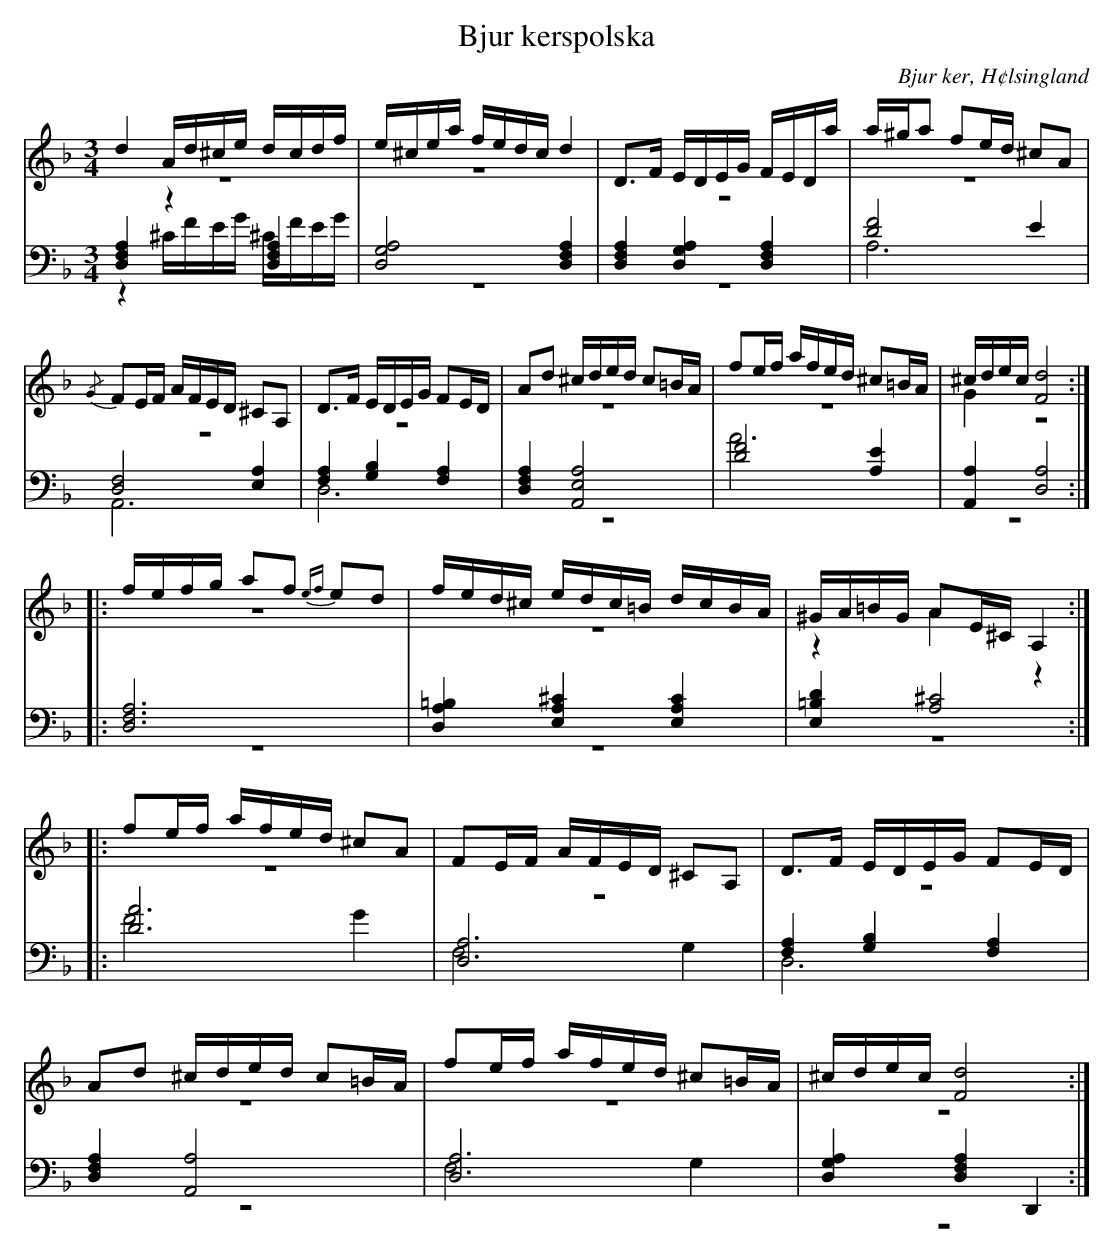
X:1
T: Bjur kerspolska
O: Bjur ker, H¢lsingland
M: 3/4
L: 1/16
K: Dm
V:1
V:2 merge
V:3
V:4 merge
V:1
d4 Ad^ce dcdf |e^cea fedc d4|D2>F2 EDEG FEDa|a^ga2 f2ed ^c2A2|
{/G}F2EF AFED ^C2A,2|D2>F2 EDEG F2ED|A2d2 ^cded c2=BA|f2ef afed ^c2=BA|^cdec [F8d8]:|
|:fefg a2f2 {ef}e2d2 |fed^c edc=B dcBA|^GA=BG A2E^C A,4:|
|:f2ef afed ^c2A2|F2EF AFED ^C2A,2|D2>F2 EDEG F2ED|
A2d2 ^cded c2=BA|f2ef afed ^c2=BA|^cdec [F8d8]:|
V:2
z12|z12|z12|z12|
z12|z12|z12|z12|G4 z8:|
|:z12|z12|z4 A4 z4:|
|:z12|z12|z12|
z12|z12|z12:|
V:3 clef=bass
[D,4F,4A,4] z4 [D,4F,4A,4]|[D,8G,8A,8] [D,4F,4A,4]|[D,4F,4A,4] [D,4G,4A,4] [D,4F,4A,4]|[D8F8] E4|
[D,8F,8] [E,4A,4]|[F,4A,4] [G,4B,4] [F,4A,4]|[D,4F,4A,4] [A,,8E,8A,8]|[D8F8] [A,4E4]|[A,,4A,4] [D,8A,8]:|
|:[D,12F,12A,12]|[D,4A,4=B,4] [E,4A,4^C4] [E,4A,4C4]|[E,4=B,4D4] [A,8^C8]:|
|:[D12A12]|[D,12A,12]|[F,4A,4] [G,4B,4] [F,4A,4]|
[D,4F,4A,4] [A,,8A,8]|[D,12A,12]|[D,4G,4A,4] [D,4F,4A,4] D,,4:|
V:4 clef=bass
z4 ^CFEG ^CFEG|z12|z12|A,12|
A,,12|D,12|z12|A12|z12:|
|:z12|z12|z12:|
|:F8 G4|F,8 G,4|D,12|
z12|F,8 G,4|z12:|
